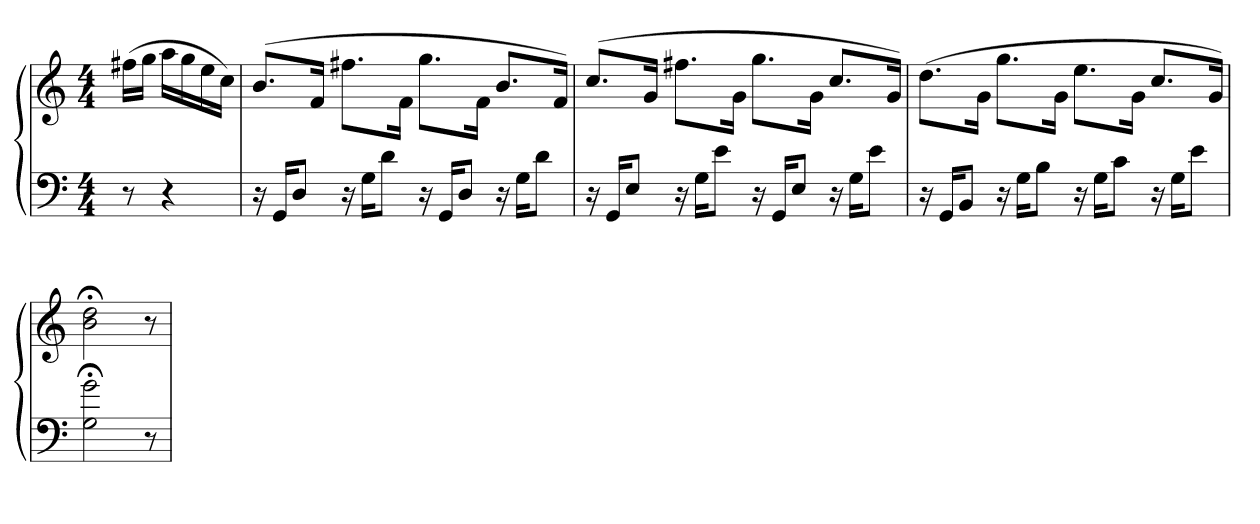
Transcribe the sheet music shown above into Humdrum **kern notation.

**kern	**kern
*part1	*part1
*staff2	*staff1
*clefF4	*clefG2
*k[]	*k[]
*C:	*C:
*M4/4	*M4/4
=	=
8r	(16ff#XLL
.	16ggJJ
4r	16aaLL
.	16gg
.	16ee
.	16ccJJ)
=	=
16r	(8.bL
16GGKL	.
8DJ	.
.	16fJk
16r	8.ff#XL
16GKL	.
8dJ	.
.	16fJk
16r	8.ggL
16GGKL	.
8DJ	.
.	16fJk
16r	8.bL
16GKL	.
8dJ	.
.	16fJk)
=	=
16r	(8.ccL
16GGKL	.
8EJ	.
.	16gJk
16r	8.ff#XL
16GKL	.
8eJ	.
.	16gJk
16r	8.ggL
16GGKL	.
8EJ	.
.	16gJk
16r	8.ccL
16GKL	.
8eJ	.
.	16gJk)
=	=
16r	(8.ddL
16GGKL	.
8BBJ	.
.	16gJk
16r	8.ggL
16GKL	.
8BJ	.
.	16gJk
16r	8.eeL
16GKL	.
8cJ	.
.	16gJk
16r	8.ccL
16GKL	.
8eJ	.
.	16gJk)
=	=
2G;< 2g;<	2b;< 2dd;<
8r	8r
=	=
*-	*-
